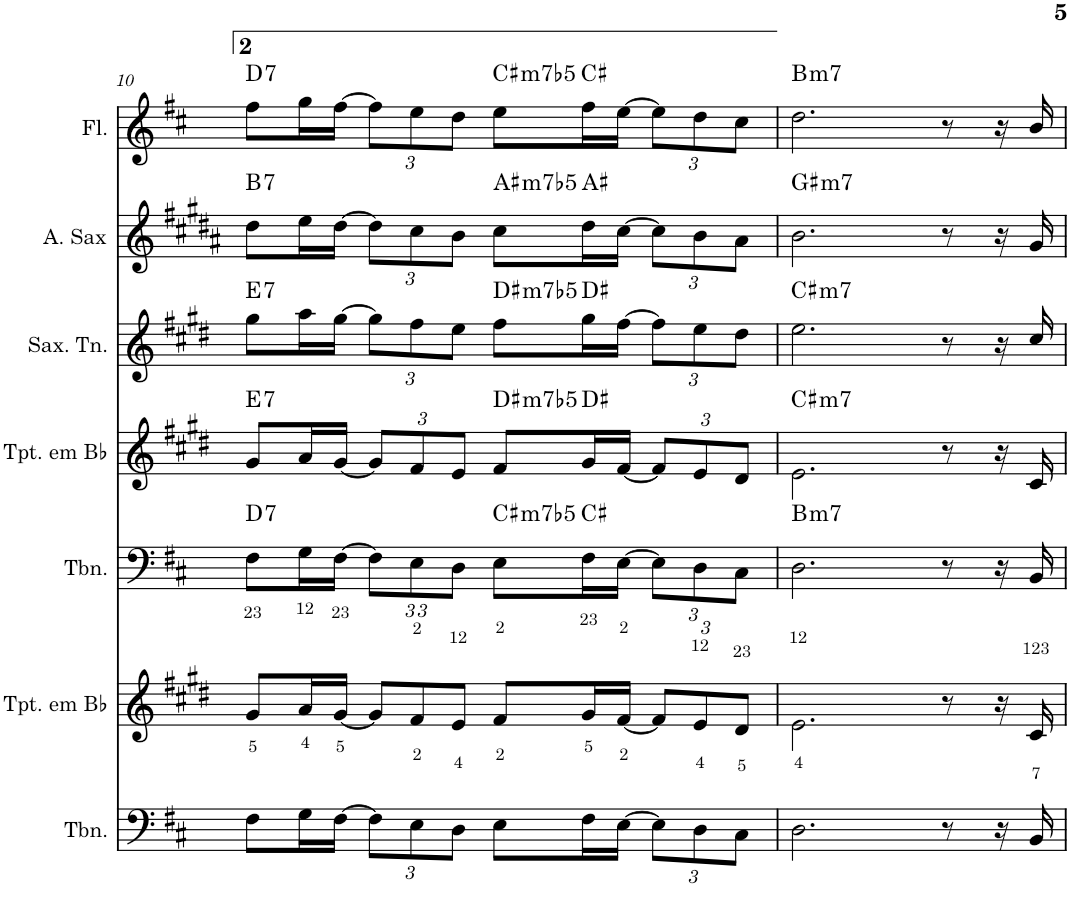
**kern	**kern	**kern	**harte	**kern	**harte	**kern	**harte	**kern	**harte	**kern	**harte
*part7	*part6	*part5	*part5	*part4	*part4	*part3	*part3	*part2	*part2	*part1	*part1
*staff7	*staff6	*staff5	*	*staff4	*	*staff3	*	*staff2	*	*staff1	*
*I"Trombone	*I"Trompete em Bb	*I"Trombone	*	*I"Trompete em Bb	*	*I"Saxofone Tenor	*	*I"Saxofone Alto	*	*I"Flauta Transversal	*
*I'Tbn.	*I'Tpt. em Bb	*I'Tbn.	*	*I'Tpt. em Bb	*	*I'Sax. Tn.	*	*	*	*I'Fl.	*
!!LO:PB:g=z
*clefF4	*clefG2	*clefF4	*	*clefG2	*	*clefG2	*	*clefG2	*	*clefG2	*
*	*Trd1c2	*	*	*Trd1c2	*	*Trd8c14	*	*Trd5c9	*	*	*
*k[f#c#]	*k[f#c#g#d#]	*k[f#c#]	*	*k[f#c#g#d#]	*	*k[f#c#g#d#]	*	*k[f#c#g#d#a#]	*	*k[f#c#]	*
*D:	*E:	*D:	*	*E:	*	*E:	*	*B:	*	*D:	*
*M4/4	*M4/4	*M4/4	*	*M4/4	*	*M4/4	*	*M4/4	*	*M4/4	*
=10	=10	=10	=10	=10	=10	=10	=10	=10	=10	=10	=10
!	!	!	!LO:H:kt=7	!	!LO:H:kt=7	!	!LO:H:kt=7	!	!LO:H:kt=7	!	!LO:H:kt=7
8F#\L	8g#/L	8F#\L	D:7	8g#/L	E:7	8gg#\L	E:7	8dd#\L	B:7	8ff#\L	D:7
16G\L	16a/L	16G\L	.	16a/L	.	16aa\L	.	16ee\L	.	16gg\L	.
[16F#\JJ	[16g#/JJ	[16F#\JJ	.	[16g#/JJ	.	[16gg#\JJ	.	[16dd#\JJ	.	[16ff#\JJ	.
*Xbrackettup	*Xbrackettup	*Xbrackettup	*	*Xbrackettup	*	*Xbrackettup	*	*Xbrackettup	*	*Xbrackettup	*
12F#\L]	12g#/L]	12F#\L]	.	12g#/L]	.	12gg#\L]	.	12dd#\L]	.	12ff#\L]	.
12E\	12f#/	12E\	.	12f#/	.	12ff#\	.	12cc#\	.	12ee\	.
12D\J	12e/J	12D\J	.	12e/J	.	12ee\J	.	12b\J	.	12dd\J	.
!	!	!	!LO:H:kt=m7b5	!	!LO:H:kt=m7b5	!	!LO:H:kt=m7b5	!	!LO:H:kt=m7b5	!	!LO:H:kt=m7b5
8E\L	8f#/L	8E\L	C#:hdim7	8f#/L	D#:hdim7	8ff#\L	D#:hdim7	8cc#\L	A#:hdim7	8ee\L	C#:hdim7
16F#\L	16g#/L	16F#\L	C#:maj	16g#/L	D#:maj	16gg#\L	D#:maj	16dd#\L	A#:maj	16ff#\L	C#:maj
[16E\JJ	[16f#/JJ	[16E\JJ	.	[16f#/JJ	.	[16ff#\JJ	.	[16cc#\JJ	.	[16ee\JJ	.
12E\L]	12f#/L]	12E\L]	.	12f#/L]	.	12ff#\L]	.	12cc#\L]	.	12ee\L]	.
12D\	12e/	12D\	.	12e/	.	12ee\	.	12b\	.	12dd\	.
12C#\J	12d#/J	12C#\J	.	12d#/J	.	12dd#\J	.	12a#\J	.	12cc#\J	.
=11	=11	=11	=11	=11	=11	=11	=11	=11	=11	=11	=11
!	!	!	!LO:H:kt=m7	!	!LO:H:kt=m7	!	!LO:H:kt=m7	!	!LO:H:kt=m7	!	!LO:H:kt=m7
2.D\	2.e\	2.D\	B:min7	2.e\	C#:min7	2.ee\	C#:min7	2.b\	G#:min7	2.dd\	B:min7
8r	8r	8r	.	8r	.	8r	.	8r	.	8r	.
16r	16r	16r	.	16r	.	16r	.	16r	.	16r	.
16BB/	16c#/	16BB/	.	16c#/	.	16cc#/	.	16g#/	.	16b/	.
=	=	=	=	=	=	=	=	=	=	=	=
*-	*-	*-	*-	*-	*-	*-	*-	*-	*-	*-	*-
